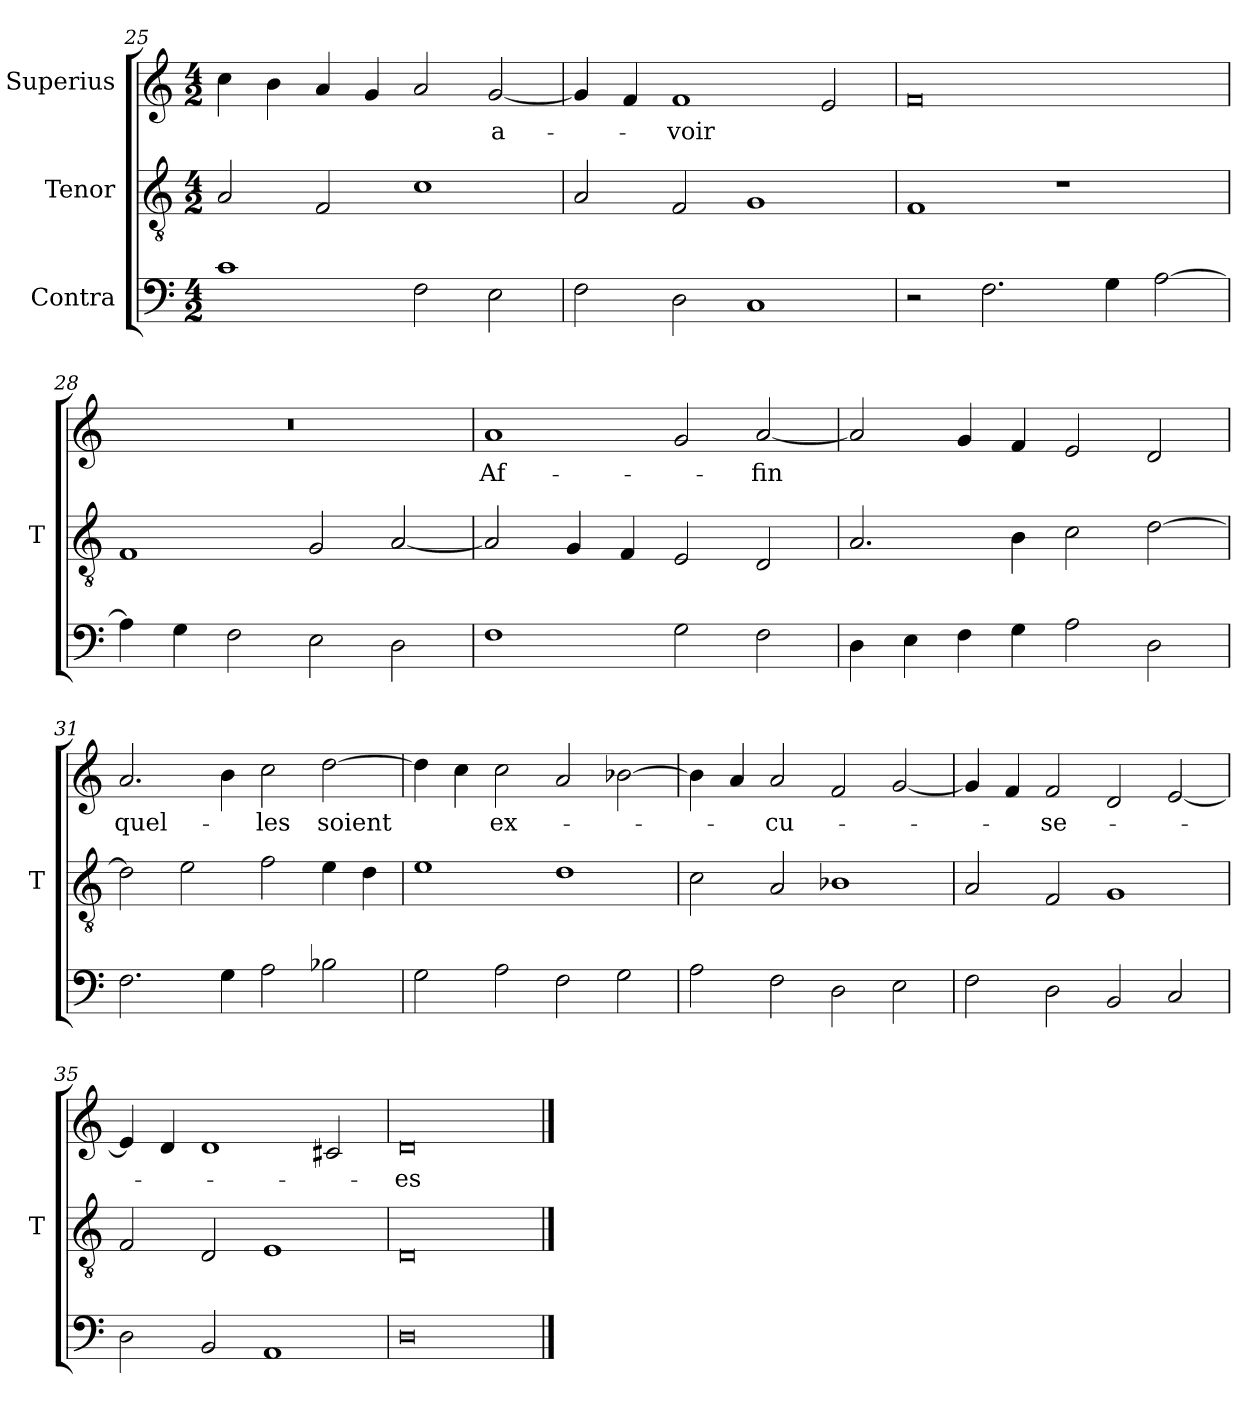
**kern	**kern	**kern	**text
*part3	*part2	*part1	*part1
*staff3	*staff2	*staff1	*staff1
*I"Contra	*I"Tenor	*I"Superius	*
*	*I'T	*	*
*clefF4	*clefGv2	*clefG2	*
*M4/2	*M4/2	*M4/2	*
=25	=25	=25	=25
1c	2A	4cc	.
.	.	4b	.
.	2F	4a	.
.	.	4g	.
2F	1c	2a	.
2E	.	[2g	a-
=26	=26	=26	=26
2F	2A	4g]	.
.	.	4f	.
2D	2F	1f	-voir
1C	1G	.	.
.	.	2e	.
=27	=27	=27	=27
2r	1F	0f	.
2.F	.	.	.
.	1r	.	.
4G	.	.	.
[2A	.	.	.
=28	=28	=28	=28
4A]	1F	0r	.
4G	.	.	.
2F	.	.	.
2E	2G	.	.
2D	[2A	.	.
=29	=29	=29	=29
1F	2A]	1a	Af-
.	4G	.	.
.	4F	.	.
2G	2E	2g	.
2F	2D	[2a	-fin
=30	=30	=30	=30
4D	2.A	2a]	.
4E	.	.	.
4F	.	4g	.
4G	4B	4f	.
2A	2c	2e	.
2D	[2d	2d	.
=31	=31	=31	=31
2.F	2d]	2.a	quel-
.	2e	.	.
4G	.	4b	.
2A	2f	2cc	-les
2B-X	4e	[2dd	-soient
.	4d	.	.
=32	=32	=32	=32
2G	1e	4dd]	.
.	.	4cc	.
2A	.	2cc	ex-
2F	1d	2a	.
2G	.	[2b-X	.
=33	=33	=33	=33
2A	2c	4b-]	.
.	.	4a	.
2F	2A	2a	-cu-
2D	1B-X	2f	.
2E	.	[2g	.
=34	=34	=34	=34
2F	2A	4g]	.
.	.	4f	.
2D	2F	2f	-se-
2BB	1G	2d	.
2C	.	[2e	.
=35	=35	=35	=35
2D	2F	4e]	.
.	.	4d	.
2BB	2D	1d	.
1AA	1E	.	.
.	.	2c#X	.
=36	=36	=36	=36
0D	0D	0d	-es
==	==	==	==
*-	*-	*-	*-
